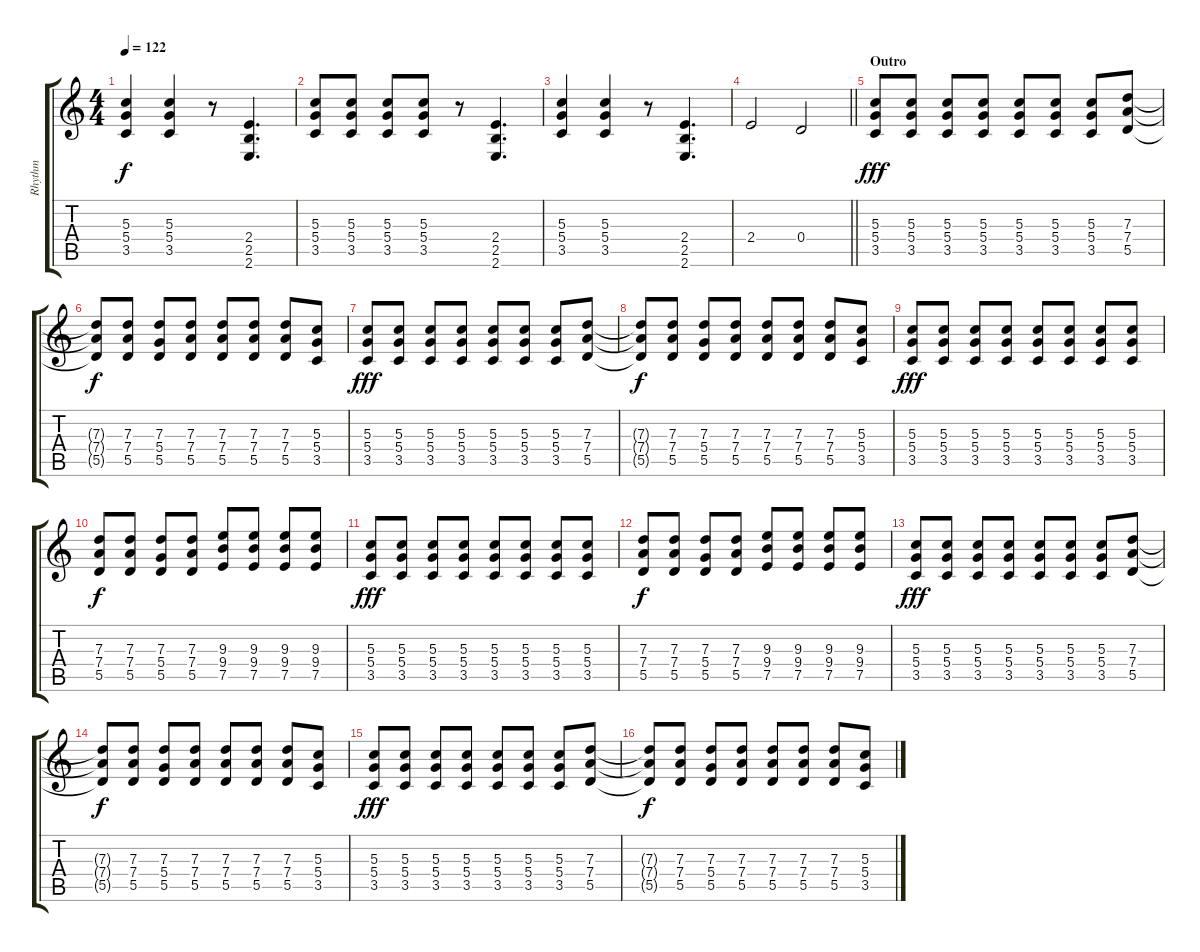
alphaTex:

\track ("Rhythm" "Rhythm") {instrument distortionguitar}
\staff {score tabs}
\tuning (E4 B3 G3 D3 A2 D2) {hide}
\ts (4 4)
\tempo 122
\clef g2
\ks c
(5.3 5.4 3.5).4{dy f} (5.3 5.4 3.5).4 r.8 (2.4 2.5 2.6).4{d} |
(5.3 5.4 3.5).8 (5.3 5.4 3.5).8 (5.3 5.4 3.5).8 (5.3 5.4 3.5).8 r.8 (2.4 2.5 2.6).4{d} |
(5.3 5.4 3.5).4 (5.3 5.4 3.5).4 r.8 (2.4 2.5 2.6).4{d} |
\barLineRight lightlight
2.4.2 0.4.2 |
\section ("" "Outro")
(5.3 5.4 3.5).8{dy fff} (5.3 5.4 3.5).8 (5.3 5.4 3.5).8 (5.3 5.4 3.5).8 (5.3 5.4 3.5).8 (5.3 5.4 3.5).8 (5.3 5.4 3.5).8 (7.3 7.4 5.5).8 |
(7.3{t} 7.4{t} 5.5{t}).8{dy f} (7.3 7.4 5.5).8 (7.3 5.4 5.5).8 (7.3 7.4 5.5).8 (7.3 7.4 5.5).8 (7.3 7.4 5.5).8 (7.3 7.4 5.5).8 (5.3 5.4 3.5).8 |
(5.3 5.4 3.5).8{dy fff} (5.3 5.4 3.5).8 (5.3 5.4 3.5).8 (5.3 5.4 3.5).8 (5.3 5.4 3.5).8 (5.3 5.4 3.5).8 (5.3 5.4 3.5).8 (7.3 7.4 5.5).8 |
(7.3{t} 7.4{t} 5.5{t}).8{dy f} (7.3 7.4 5.5).8 (7.3 5.4 5.5).8 (7.3 7.4 5.5).8 (7.3 7.4 5.5).8 (7.3 7.4 5.5).8 (7.3 7.4 5.5).8 (5.3 5.4 3.5).8 |
(5.3 5.4 3.5).8{dy fff} (5.3 5.4 3.5).8 (5.3 5.4 3.5).8 (5.3 5.4 3.5).8 (5.3 5.4 3.5).8 (5.3 5.4 3.5).8 (5.3 5.4 3.5).8 (5.3 5.4 3.5).8 |
(7.3 7.4 5.5).8{dy f} (7.3 7.4 5.5).8 (7.3 5.4 5.5).8 (7.3 7.4 5.5).8 (9.3 9.4 7.5).8 (9.3 9.4 7.5).8 (9.3 9.4 7.5).8 (9.3 9.4 7.5).8 |
(5.3 5.4 3.5).8{dy fff} (5.3 5.4 3.5).8 (5.3 5.4 3.5).8 (5.3 5.4 3.5).8 (5.3 5.4 3.5).8 (5.3 5.4 3.5).8 (5.3 5.4 3.5).8 (5.3 5.4 3.5).8 |
(7.3 7.4 5.5).8{dy f} (7.3 7.4 5.5).8 (7.3 5.4 5.5).8 (7.3 7.4 5.5).8 (9.3 9.4 7.5).8 (9.3 9.4 7.5).8 (9.3 9.4 7.5).8 (9.3 9.4 7.5).8 |
(5.3 5.4 3.5).8{dy fff} (5.3 5.4 3.5).8 (5.3 5.4 3.5).8 (5.3 5.4 3.5).8 (5.3 5.4 3.5).8 (5.3 5.4 3.5).8 (5.3 5.4 3.5).8 (7.3 7.4 5.5).8 |
(7.3{t} 7.4{t} 5.5{t}).8{dy f} (7.3 7.4 5.5).8 (7.3 5.4 5.5).8 (7.3 7.4 5.5).8 (7.3 7.4 5.5).8 (7.3 7.4 5.5).8 (7.3 7.4 5.5).8 (5.3 5.4 3.5).8 |
(5.3 5.4 3.5).8{dy fff} (5.3 5.4 3.5).8 (5.3 5.4 3.5).8 (5.3 5.4 3.5).8 (5.3 5.4 3.5).8 (5.3 5.4 3.5).8 (5.3 5.4 3.5).8 (7.3 7.4 5.5).8 |
(7.3{t} 7.4{t} 5.5{t}).8{dy f} (7.3 7.4 5.5).8 (7.3 5.4 5.5).8 (7.3 7.4 5.5).8 (7.3 7.4 5.5).8 (7.3 7.4 5.5).8 (7.3 7.4 5.5).8 (5.3 5.4 3.5).8
